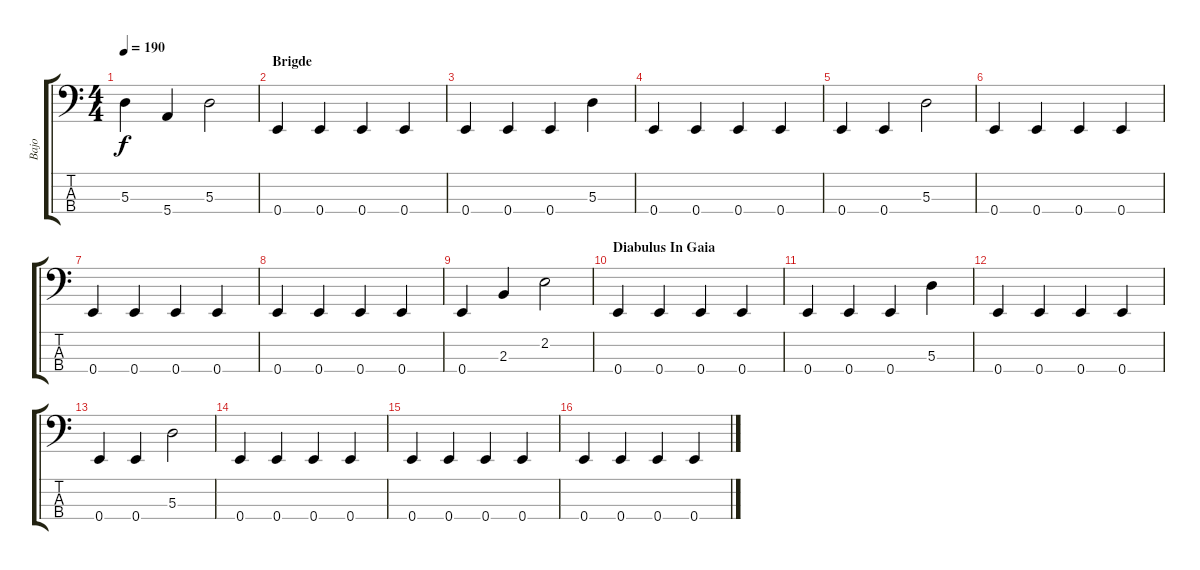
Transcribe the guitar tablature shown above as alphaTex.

\track ("Bajo" "Bajo") {instrument electricbassfinger}
\staff {score tabs}
\tuning (G2 D2 A1 E1) {hide}
\ts (4 4)
\tempo 190
\clef f4
\ks c
5.3.4{dy f} 5.4.4 5.3.2 |
\section ("" "Brigde")
0.4.4 0.4.4 0.4.4 0.4.4 |
0.4.4 0.4.4 0.4.4 5.3.4 |
0.4.4 0.4.4 0.4.4 0.4.4 |
0.4.4 0.4.4 5.3.2 |
0.4.4 0.4.4 0.4.4 0.4.4 |
0.4.4 0.4.4 0.4.4 0.4.4 |
0.4.4 0.4.4 0.4.4 0.4.4 |
0.4.4 2.3.4 2.2.2 |
\section ("" "Diabulus In Gaia")
0.4.4 0.4.4 0.4.4 0.4.4 |
0.4.4 0.4.4 0.4.4 5.3.4 |
0.4.4 0.4.4 0.4.4 0.4.4 |
0.4.4 0.4.4 5.3.2 |
0.4.4 0.4.4 0.4.4 0.4.4 |
0.4.4 0.4.4 0.4.4 0.4.4 |
0.4.4 0.4.4 0.4.4 0.4.4
